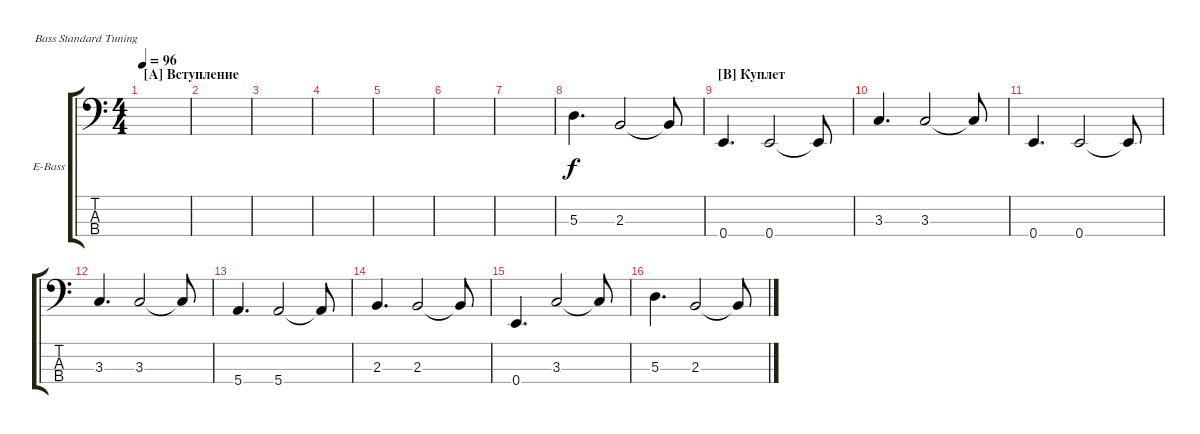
\defaultSystemsLayout 4
\bracketExtendMode groupsimilarinstruments
\firstSystemTrackNameOrientation horizontal
\otherSystemsTrackNameOrientation horizontal
\track ("Electric Bass" "E-Bass") {instrument electricbassfinger}
\staff {score tabs}
\tuning (G2 D2 A1 E1)
\ts (4 4)
\section ("A" "Вступление")
\tempo 96
\clef f4
\scale
0.487395
\ks c
|
\scale
0.256303 |
\scale
0.256303 |
\scale
0.333333 |
\scale
0.333333 |
\scale
0.333333 |
\scale
0.333333 |
\scale
0.333333 5.3.4{d} 2.3.2 2.3{t}.8 |
\section ("B" "Куплет")
\scale
0.333333 0.4.4{d} 0.4.2 0.4{t}.8 |
\scale
0.333333 3.3.4{d} 3.3.2 3.3{t}.8 |
\scale
0.333333 0.4.4{d} 0.4.2 0.4{t}.8 |
\scale
0.333333 3.3.4{d} 3.3.2 3.3{t}.8 |
\scale
0.333333 5.4.4{d} 5.4.2 5.4{t}.8 |
\scale
0.333333 2.3.4{d} 2.3.2 2.3{t}.8 |
\scale
0.333333 0.4.4{d} 3.3.2 3.3{t}.8 |
\scale
0.333333 5.3.4{d} 2.3.2 2.3{t}.8
